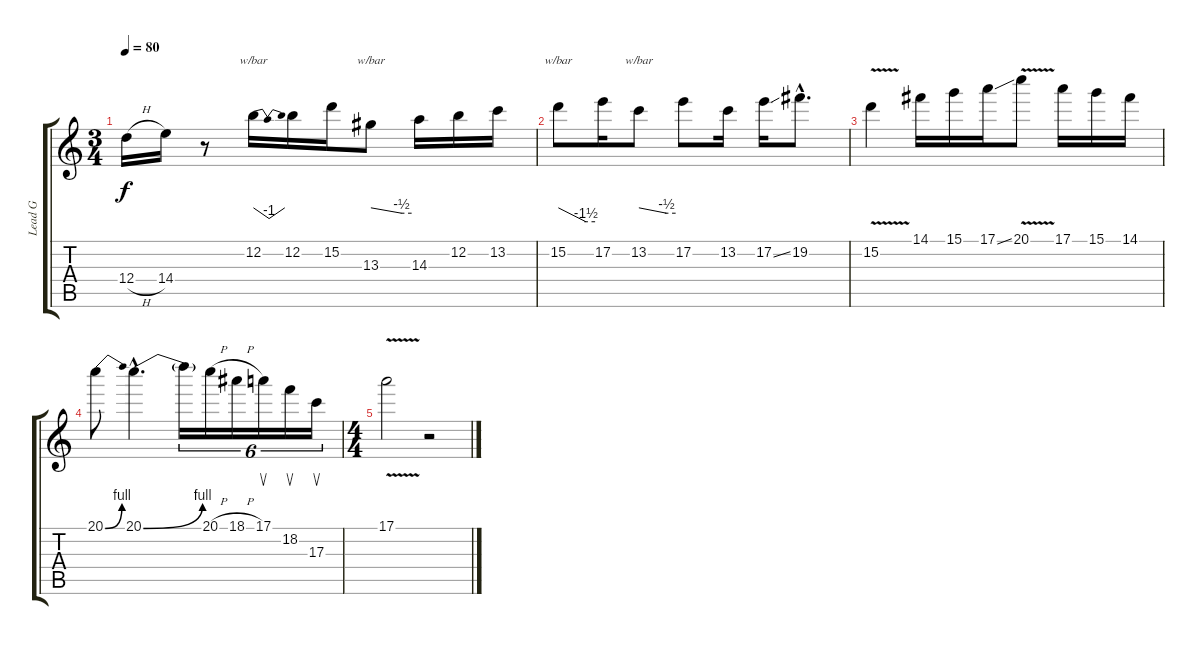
\track ("Lead G" "Lead G") {instrument distortionguitar}
\staff {score tabs}
\tuning (E4 B3 G3 D3 A2 E2) {hide}
\ts (3 4)
\tempo 80
\clef g2
\ks c
12.4{h}.16{dy f} 14.4.16 r.8 12.2.16{tbe (dip default 0 0 30 -4 60 0)} 12.2.16 15.2.16 13.3.8{tbe (custom default 0 0 45 -2 60 -2)} 14.3.16 12.2.16 13.2.16 |
15.2.8{tbe (custom default 0 0 45 -6 60 -6)} 17.2.16 13.2.8{tbe (custom default 0 0 45 -2 60 -2)} 17.2.8 13.2.16 17.2{ss}.16 19.2{hac}.8{d} |
15.2{v}.4 14.1.16 15.1.16 17.1{ss}.16 20.1{v}.8 17.1.16 15.1.16 14.1.16 |
20.1{be (bend 0 0 60 4)}.8 20.1{be (bend 0 0 60 4) hac}.4{d} 20.1{t}.16{tu (6 4)} 20.1{h}.16{tu (6 4)} 18.1{h}.16{tu (6 4)} 17.1.16{su tu (6 4)} 18.2.16{su tu (6 4)} 17.3.16{su tu (6 4)} |
\ts (4 4)
17.1{v}.2 r.2
